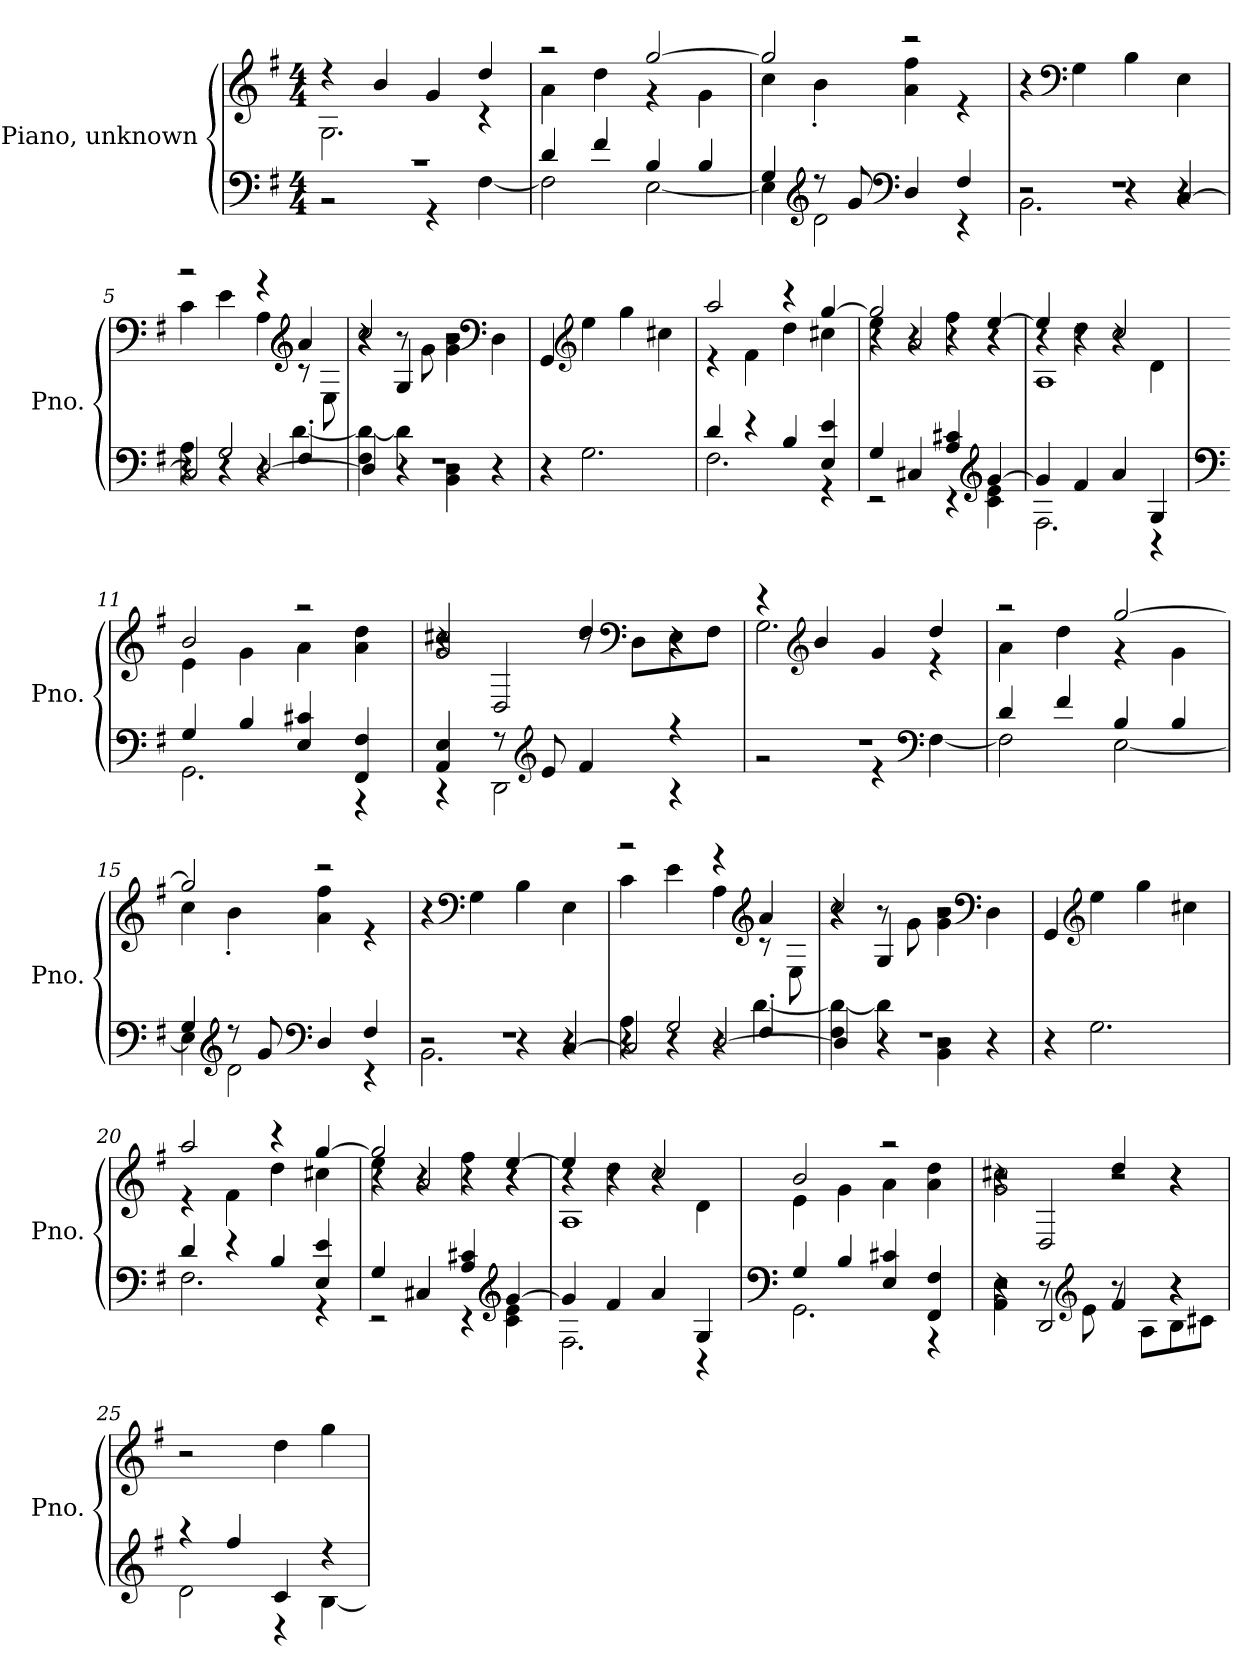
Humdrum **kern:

**kern	**kern
*part1	*part1
*staff2	*staff1
*I"Piano, unknown	*
*I'Pno.	*
*clefF4	*clefG2
*k[f#]	*k[f#]
*M4/4	*M4/4
*MM120	*MM120
=1	=1
*^	*^
1r	2r	4r	2.G\
.	.	4b/	.
.	4r	4g/	.
.	[4F#\	4dd/	4r
=2	=2	=2	=2
4d/	2F#\]	2r	4a\
4f#/	.	.	4dd\
4B/	[2E\	[2gg/	4r
4B/	.	.	4g\
=3	=3	=3	=3
4G/	4E\]	2gg/]	4cc\
*clefG2	*	*	*
8r	2d\	.	4b'\
8g/	.	.	.
*clefF4	*	*	*
4D/	.	2r	4a\ 4ff#\
4F#/	4r	.	4r
*	*	*v	*v
=4	=4	=4
*	*^	*
1r	2.BB\	2r	4r
*	*	*	*clefF4
.	.	.	4G\
.	.	4r	4B\
.	4r	[4C/	4E\
=5	=5	=5	=5
*	*	*	*^
4r	4A\	2C/]	2r	4c\
2G/	4r	.	.	4e\
.	4r	[2D/	4r	4A\
*	*	*	*clefG2	*
4F#'/	[4d\	.	4a/	8r
.	.	.	.	8E\
!!LO:LB:g=z
=6	=6	=6	=6	=6
*	*	*	*	*^
1r	4F#\ 4d\_	4D/]	2cc/	4r	4r
.	4d\]	4r	.	8r	4G/
.	.	.	.	8g\	.
.	4BB\ 4D\	2r	2r	4g\ 4b\	2r
*	*	*	*clefF4	*	*
.	4r	.	.	4D\	.
*v	*v	*v	*	*	*
*	*v	*v	*v
=7	=7
4r	4GG/
*	*clefG2
2.G\	4ee\
.	4gg\
.	4cc#X\
=8	=8
*^	*^
4d/	2.F#\	2aa/	4r
4r	.	.	4f#\
4B/	.	4r	4dd\
4E/ 4e/	4r	[4gg/	4cc#X\
=9	=9	=9	=9
*	*	*	*^
4G/	2r	2gg/]	4ee\	4r
4C#X/	.	.	4r	2a/
4A/ 4c#X/	4r	4r	4ff#\	.
*clefG2	*	*	*	*
[4g/	4c#\ 4e\	[4ee/	4r	4r
=10	=10	=10	=10	=10
4g/]	2.F#\	4ee/]	4r	1A
4f#/	.	4r	4dd\	.
4a/	.	2cc/	4r	.
4G/	4r	.	4d\	.
*	*	*v	*v	*v
=11	=11	=11
*clefF4	*	*
*	*	*^
4G/	2.GG\	2b/	4e\
4B/	.	.	4g\
4E/ 4c#X/	.	2r	4a\
4FF#/ 4F#/	4r	.	4a\ 4dd\
!!LO:LB:g=z
=12	=12	=12	=12
*	*	*	*^
4AA/ 4E/	4r	2g/ 2cc#X/	2r	4r
8r	2DD\	.	.	2D/
*clefG2	*	*	*	*
8e/	.	.	.	.
4f#/	.	4dd/	8r	.
*	*	*clefF4	*	*
.	.	.	8D\L	.
4r	4r	4r	8E\	4r
.	.	.	8F#\J	.
*	*	*	*v	*v
=13	=13	=13	=13
1r	2r	4r	2.G\
*	*	*clefG2	*
.	.	4b/	.
.	4r	4g/	.
*clefF4	*	*	*
.	[4F#\	4dd/	4r
=14	=14	=14	=14
4d/	2F#\]	2r	4a\
4f#/	.	.	4dd\
4B/	[2E\	[2gg/	4r
4B/	.	.	4g\
=15	=15	=15	=15
4G/	4E\]	2gg/]	4cc\
*clefG2	*	*	*
8r	2d\	.	4b'\
8g/	.	.	.
*clefF4	*	*	*
4D/	.	2r	4a\ 4ff#\
4F#/	4r	.	4r
*	*	*v	*v
=16	=16	=16
*	*^	*
1r	2.BB\	2r	4r
*	*	*	*clefF4
.	.	.	4G\
.	.	4r	4B\
.	4r	[4C/	4E\
!!LO:LB:g=z
=17	=17	=17	=17
*	*	*	*^
4r	4A\	2C/]	2r	4c\
2G/	4r	.	.	4e\
.	4r	[2D/	4r	4A\
*	*	*	*clefG2	*
4F#'/	[4d\	.	4a/	8r
.	.	.	.	8E\
=18	=18	=18	=18	=18
*	*	*	*	*^
1r	4F#\ 4d\_	4D/]	2cc/	4r	4r
.	4d\]	4r	.	8r	4G/
.	.	.	.	8g\	.
.	4BB\ 4D\	2r	2r	4g\ 4b\	2r
*	*	*	*clefF4	*	*
.	4r	.	.	4D\	.
*v	*v	*v	*	*	*
*	*v	*v	*v
=19	=19
4r	4GG/
*	*clefG2
2.G\	4ee\
.	4gg\
.	4cc#X\
=20	=20
*^	*^
4d/	2.F#\	2aa/	4r
4r	.	.	4f#\
4B/	.	4r	4dd\
4E/ 4e/	4r	[4gg/	4cc#X\
=21	=21	=21	=21
*	*	*	*^
4G/	2r	2gg/]	4ee\	4r
4C#X/	.	.	4r	2a/
4A/ 4c#X/	4r	4r	4ff#\	.
*clefG2	*	*	*	*
[4g/	4c#\ 4e\	[4ee/	4r	4r
=22	=22	=22	=22	=22
4g/]	2.F#\	4ee/]	4r	1A
4f#/	.	4r	4dd\	.
4a/	.	2cc/	4r	.
4G/	4r	.	4d\	.
*	*	*v	*v	*v
!!LO:LB:g=z
=23	=23	=23
*clefF4	*	*
*	*	*^
4G/	2.GG\	2b/	4e\
4B/	.	.	4g\
4E/ 4c#X/	.	2r	4a\
4FF#/ 4F#/	4r	.	4a\ 4dd\
=24	=24	=24	=24
*	*^	*	*^
2r	4AA\ 4E\	4r	2r	2g\ 2cc#X\	4r
.	8r	2DD/	.	.	2D/
*clefG2	*	*	*	*	*
.	8e\	.	.	.	.
4f#/	8r	.	4dd/	2r	.
.	8A\L	.	.	.	.
4r	8B\	4r	4r	.	4r
.	8c#X\J	.	.	.	.
*	*v	*v	*	*	*
*	*	*v	*v	*v
=25	=25	=25
4r	2d\	2r
4ff#/	.	.
4c/	4r	4dd\
4r	[4B\	4gg\
*v	*v	*
=	=
*-	*-
